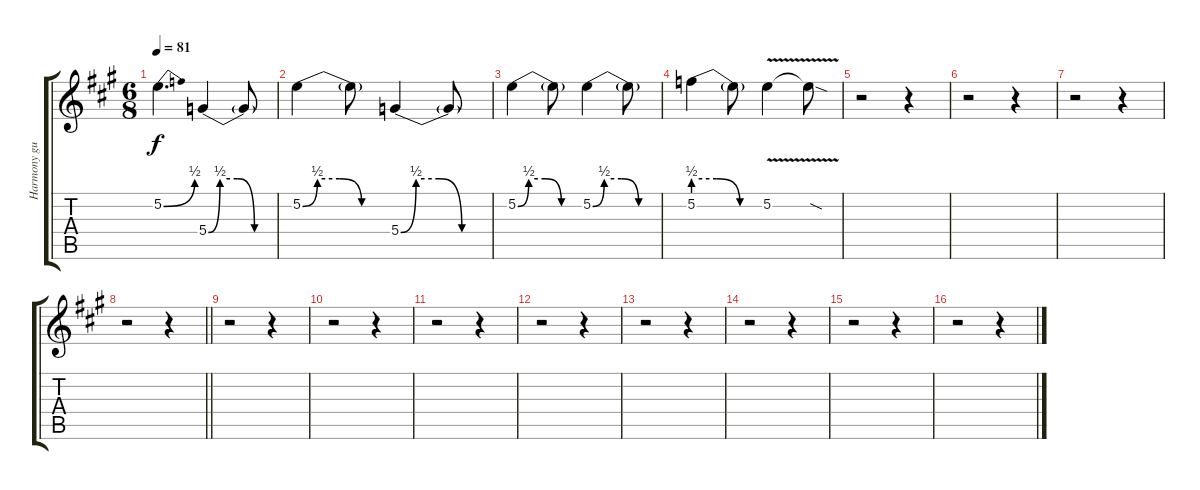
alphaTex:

\track ("Harmony guitar" "Harmony gu") {instrument overdrivenguitar}
\staff {score tabs}
\tuning (E4 B3 G3 D3 A2 E2) {hide}
\ts (6 8)
\tempo 81
\clef g2
\ks a
5.2{be (bend 0 0 60 2)}.4{d dy f} 5.4{be (custom 0 0 10 2 25 2 40 0 60 0)}.4 5.4{t}.8 |
5.2{be (custom 0 0 10 2 25 2 40 0 60 0)}.4 5.2{t}.8 5.4{be (custom 0 0 10 2 25 2 40 0 60 0)}.4 5.4{t}.8 |
5.2{be (custom 0 0 10 2 25 2 40 0 60 0)}.4 5.2{t}.8 5.2{be (custom 0 0 10 2 25 2 40 0 60 0)}.4 5.2{t}.8 |
5.2{be (custom 0 2 20 2 40 0 60 0)}.4 5.2{t}.8 5.2{v}.4 5.2{sod t}.8 |
r.2 r.4 |
r.2 r.4 |
r.2 r.4 |
\barLineRight lightlight
r.2 r.4 |
r.2 r.4 |
r.2 r.4 |
r.2 r.4 |
r.2 r.4 |
r.2 r.4 |
r.2 r.4 |
r.2 r.4 |
r.2 r.4
